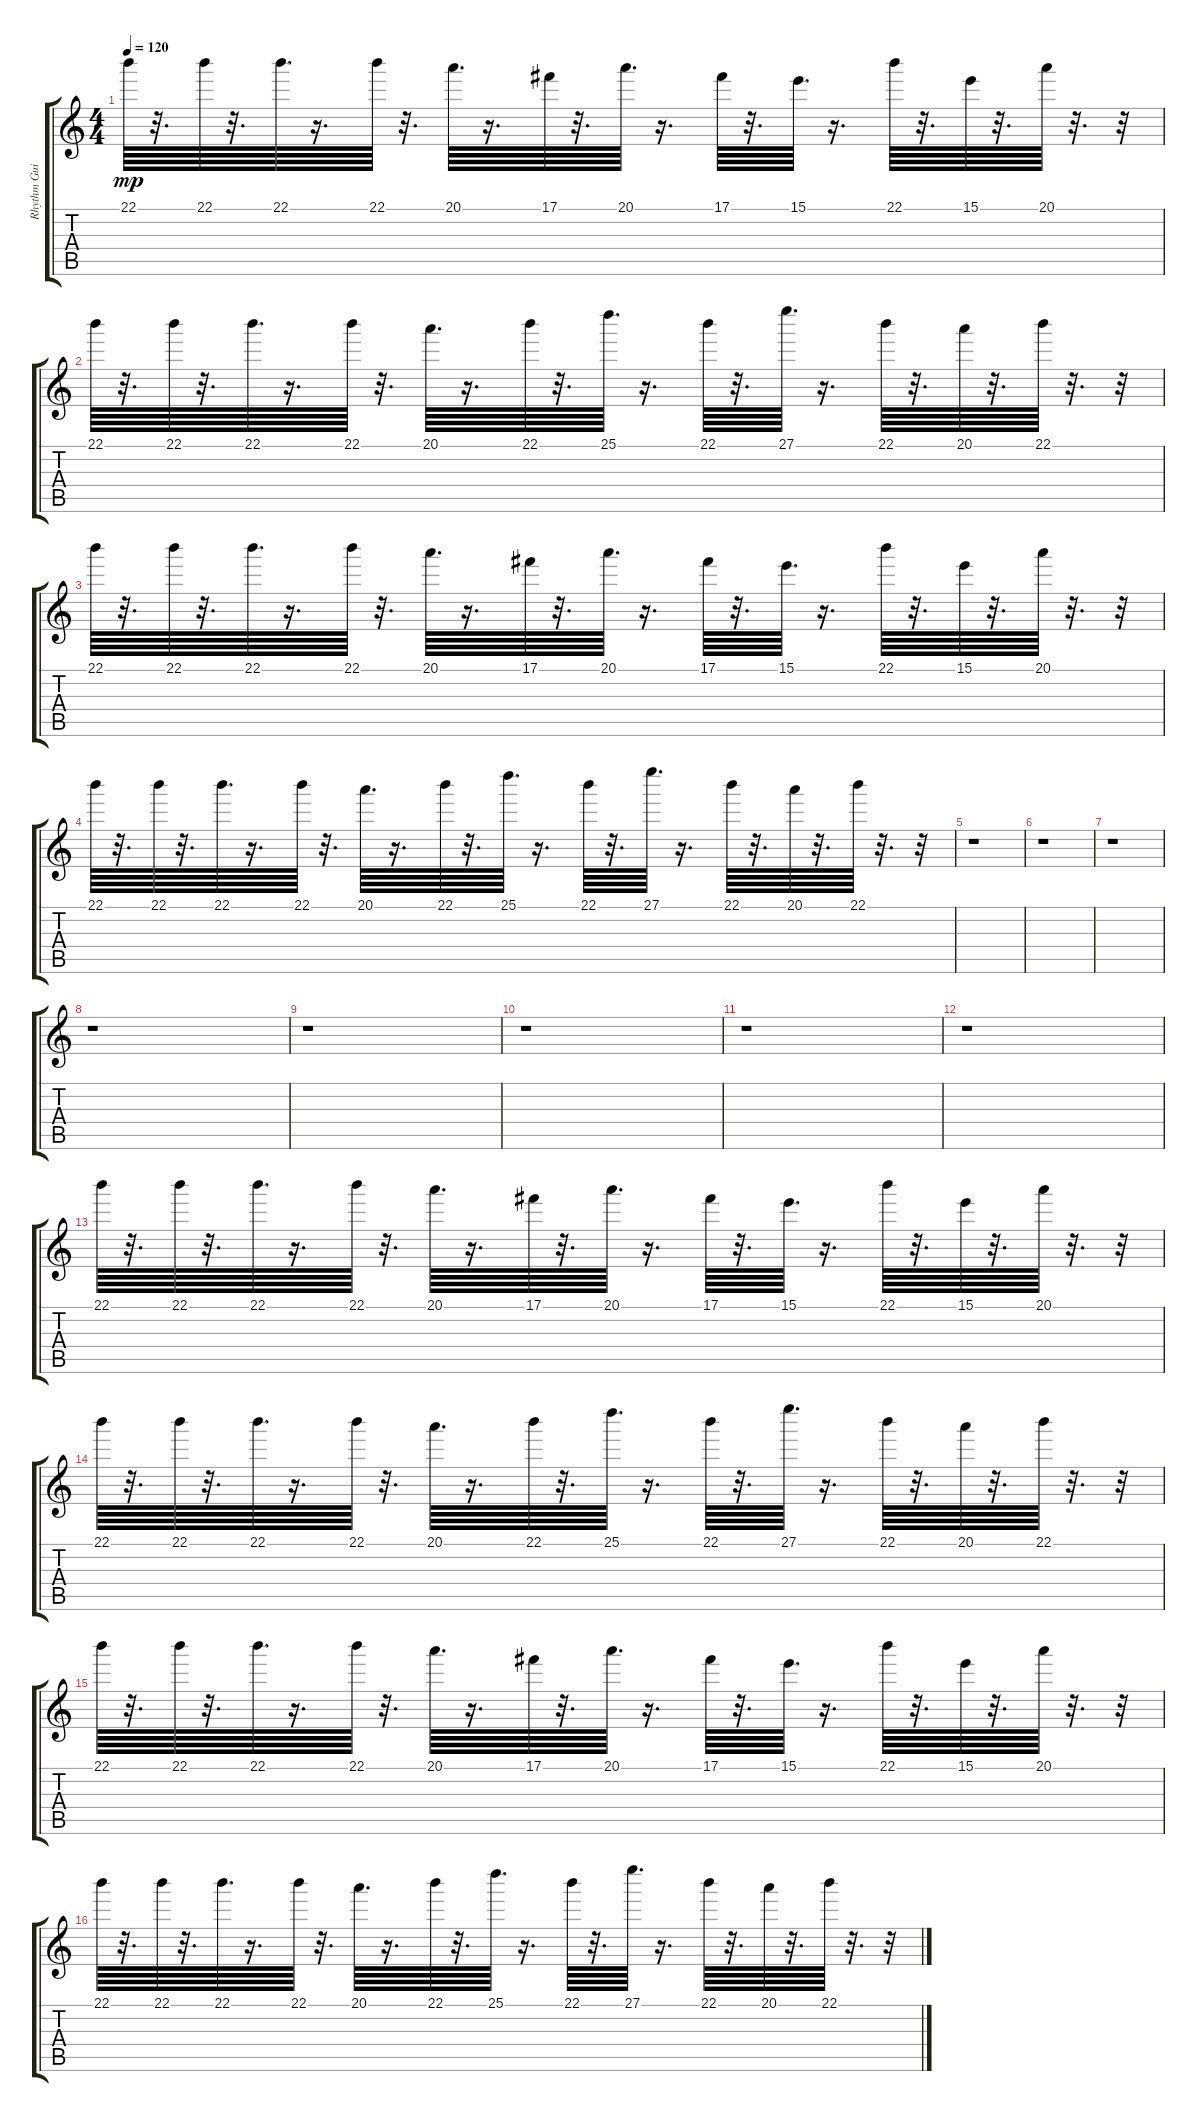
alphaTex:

\track ("Rhythm Guitar" "Rhythm Gui") {instrument distortionguitar}
\staff {score tabs}
\tuning (Db4 Bb3 G3 E3 Db3 Bb2) {hide}
\ts (4 4)
\tempo 120
\clef g2
\ks c
22.1.64{dy mp} r.32{d} 22.1.64 r.32{d} 22.1.64{d} r.16{d} 22.1.64 r.32{d} 20.1.64{d} r.16{d} 17.1.64 r.32{d} 20.1.64{d} r.16{d} 17.1.64 r.32{d} 15.1.64{d} r.16{d} 22.1.64 r.32{d} 15.1.64 r.32{d} 20.1.64 r.32{d} r.32 |
22.1.64 r.32{d} 22.1.64 r.32{d} 22.1.64{d} r.16{d} 22.1.64 r.32{d} 20.1.64{d} r.16{d} 22.1.64 r.32{d} 25.1.64{d} r.16{d} 22.1.64 r.32{d} 27.1.64{d} r.16{d} 22.1.64 r.32{d} 20.1.64 r.32{d} 22.1.64 r.32{d} r.32 |
22.1.64 r.32{d} 22.1.64 r.32{d} 22.1.64{d} r.16{d} 22.1.64 r.32{d} 20.1.64{d} r.16{d} 17.1.64 r.32{d} 20.1.64{d} r.16{d} 17.1.64 r.32{d} 15.1.64{d} r.16{d} 22.1.64 r.32{d} 15.1.64 r.32{d} 20.1.64 r.32{d} r.32 |
22.1.64 r.32{d} 22.1.64 r.32{d} 22.1.64{d} r.16{d} 22.1.64 r.32{d} 20.1.64{d} r.16{d} 22.1.64 r.32{d} 25.1.64{d} r.16{d} 22.1.64 r.32{d} 27.1.64{d} r.16{d} 22.1.64 r.32{d} 20.1.64 r.32{d} 22.1.64 r.32{d} r.32 |
r.1 |
r.1 |
r.1 |
r.1 |
r.1 |
r.1 |
r.1 |
r.1 |
22.1.64 r.32{d} 22.1.64 r.32{d} 22.1.64{d} r.16{d} 22.1.64 r.32{d} 20.1.64{d} r.16{d} 17.1.64 r.32{d} 20.1.64{d} r.16{d} 17.1.64 r.32{d} 15.1.64{d} r.16{d} 22.1.64 r.32{d} 15.1.64 r.32{d} 20.1.64 r.32{d} r.32 |
22.1.64 r.32{d} 22.1.64 r.32{d} 22.1.64{d} r.16{d} 22.1.64 r.32{d} 20.1.64{d} r.16{d} 22.1.64 r.32{d} 25.1.64{d} r.16{d} 22.1.64 r.32{d} 27.1.64{d} r.16{d} 22.1.64 r.32{d} 20.1.64 r.32{d} 22.1.64 r.32{d} r.32 |
22.1.64 r.32{d} 22.1.64 r.32{d} 22.1.64{d} r.16{d} 22.1.64 r.32{d} 20.1.64{d} r.16{d} 17.1.64 r.32{d} 20.1.64{d} r.16{d} 17.1.64 r.32{d} 15.1.64{d} r.16{d} 22.1.64 r.32{d} 15.1.64 r.32{d} 20.1.64 r.32{d} r.32 |
22.1.64 r.32{d} 22.1.64 r.32{d} 22.1.64{d} r.16{d} 22.1.64 r.32{d} 20.1.64{d} r.16{d} 22.1.64 r.32{d} 25.1.64{d} r.16{d} 22.1.64 r.32{d} 27.1.64{d} r.16{d} 22.1.64 r.32{d} 20.1.64 r.32{d} 22.1.64 r.32{d} r.32
